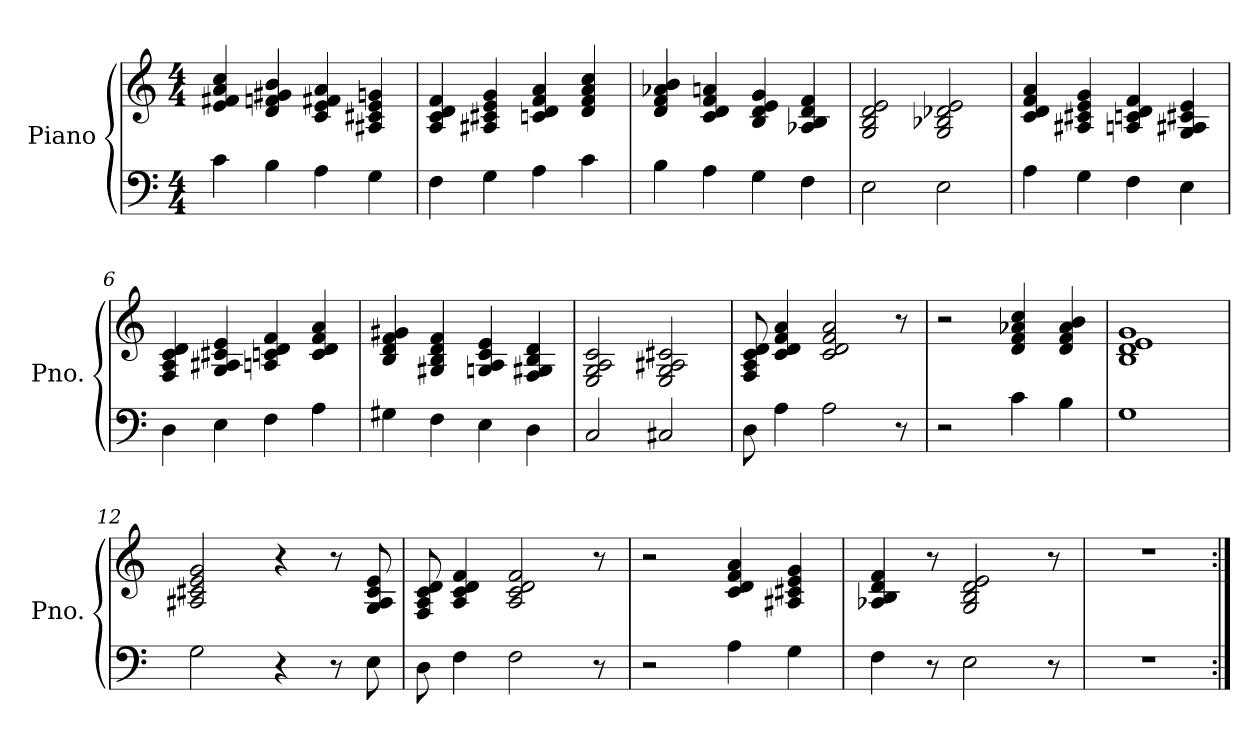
**kern	**kern
*part1	*part1
*staff2	*staff1
*I"Piano	*
*I'Pno.	*
*clefF4	*clefG2
*k[]	*k[]
*M4/4	*M4/4
=1	=1
4c\	4e/ 4f#X/ 4a/ 4cc/
4B\	4d/ 4fn/ 4g#X/ 4b/
4A\	4c/ 4e/ 4f#X/ 4a/
4G\	4A#X/ 4c#X/ 4e/ 4gn/
=2	=2
4F\	4A/ 4c/ 4d/ 4f/
4G\	4A#X/ 4c#X/ 4e/ 4g/
4A\	4cn/ 4d/ 4f/ 4a/
4c\	4d/ 4f/ 4a/ 4cc/
=3	=3
4B\	4d/ 4f/ 4a-X/ 4b/
4A\	4c/ 4d/ 4f/ 4an/
4G\	4B/ 4d/ 4e/ 4g/
4F\	4A-X/ 4B/ 4d/ 4f/
=4	=4
2E\	2G/ 2B/ 2d/ 2e/
2E\	2G/ 2B-X/ 2d-X/ 2e/
!!LO:LB:g=z
=5	=5
4A\	4c/ 4d/ 4f/ 4a/
4G\	4A#X/ 4c#X/ 4e/ 4g/
4F\	4An/ 4cn/ 4d/ 4f/
4E\	4G/ 4A#X/ 4c#X/ 4e/
=6	=6
4D\	4F/ 4A/ 4c/ 4d/
4E\	4G/ 4A#X/ 4c#X/ 4e/
4F\	4An/ 4cn/ 4d/ 4f/
4A\	4c/ 4d/ 4f/ 4a/
=7	=7
4G#X\	4B/ 4d/ 4f/ 4g#X/
4F\	4G#X/ 4B/ 4d/ 4f/
4E\	4Gn/ 4A/ 4c/ 4e/
4D\	4F/ 4G#X/ 4B/ 4d/
=8	=8
2C/	2E/ 2G/ 2A/ 2c/
2C#X/	2E/ 2G/ 2A#X/ 2c#X/
!!LO:LB:g=z
=9	=9
8D\	8F/ 8A/ 8c/ 8d/
4A\	4c/ 4d/ 4f/ 4a/
2A\	2c/ 2d/ 2f/ 2a/
8r	8r
=10	=10
2r	2r
4c\	4d/ 4f/ 4a-X/ 4cc/
4B\	4d/ 4f/ 4a-/ 4b/
=11	=11
1G	1B 1d 1e 1g
=12	=12
2G\	2A#X/ 2c#X/ 2e/ 2g/
4r	4r
8r	8r
8E\	8G/ 8A#/ 8c#/ 8e/
!!LO:LB:g=z
=13	=13
8D\	8F/ 8A/ 8c/ 8d/
4F\	4A/ 4c/ 4d/ 4f/
2F\	2A/ 2c/ 2d/ 2f/
8r	8r
=14	=14
2r	2r
4A\	4c/ 4d/ 4f/ 4a/
4G\	4A#X/ 4c#X/ 4e/ 4g/
=15	=15
4F\	4A-X/ 4B/ 4d/ 4f/
8r	8r
2E\	2G/ 2B/ 2d/ 2e/
8r	8r
=16	=16
1r	1r
=:|!	=:|!
*-	*-
